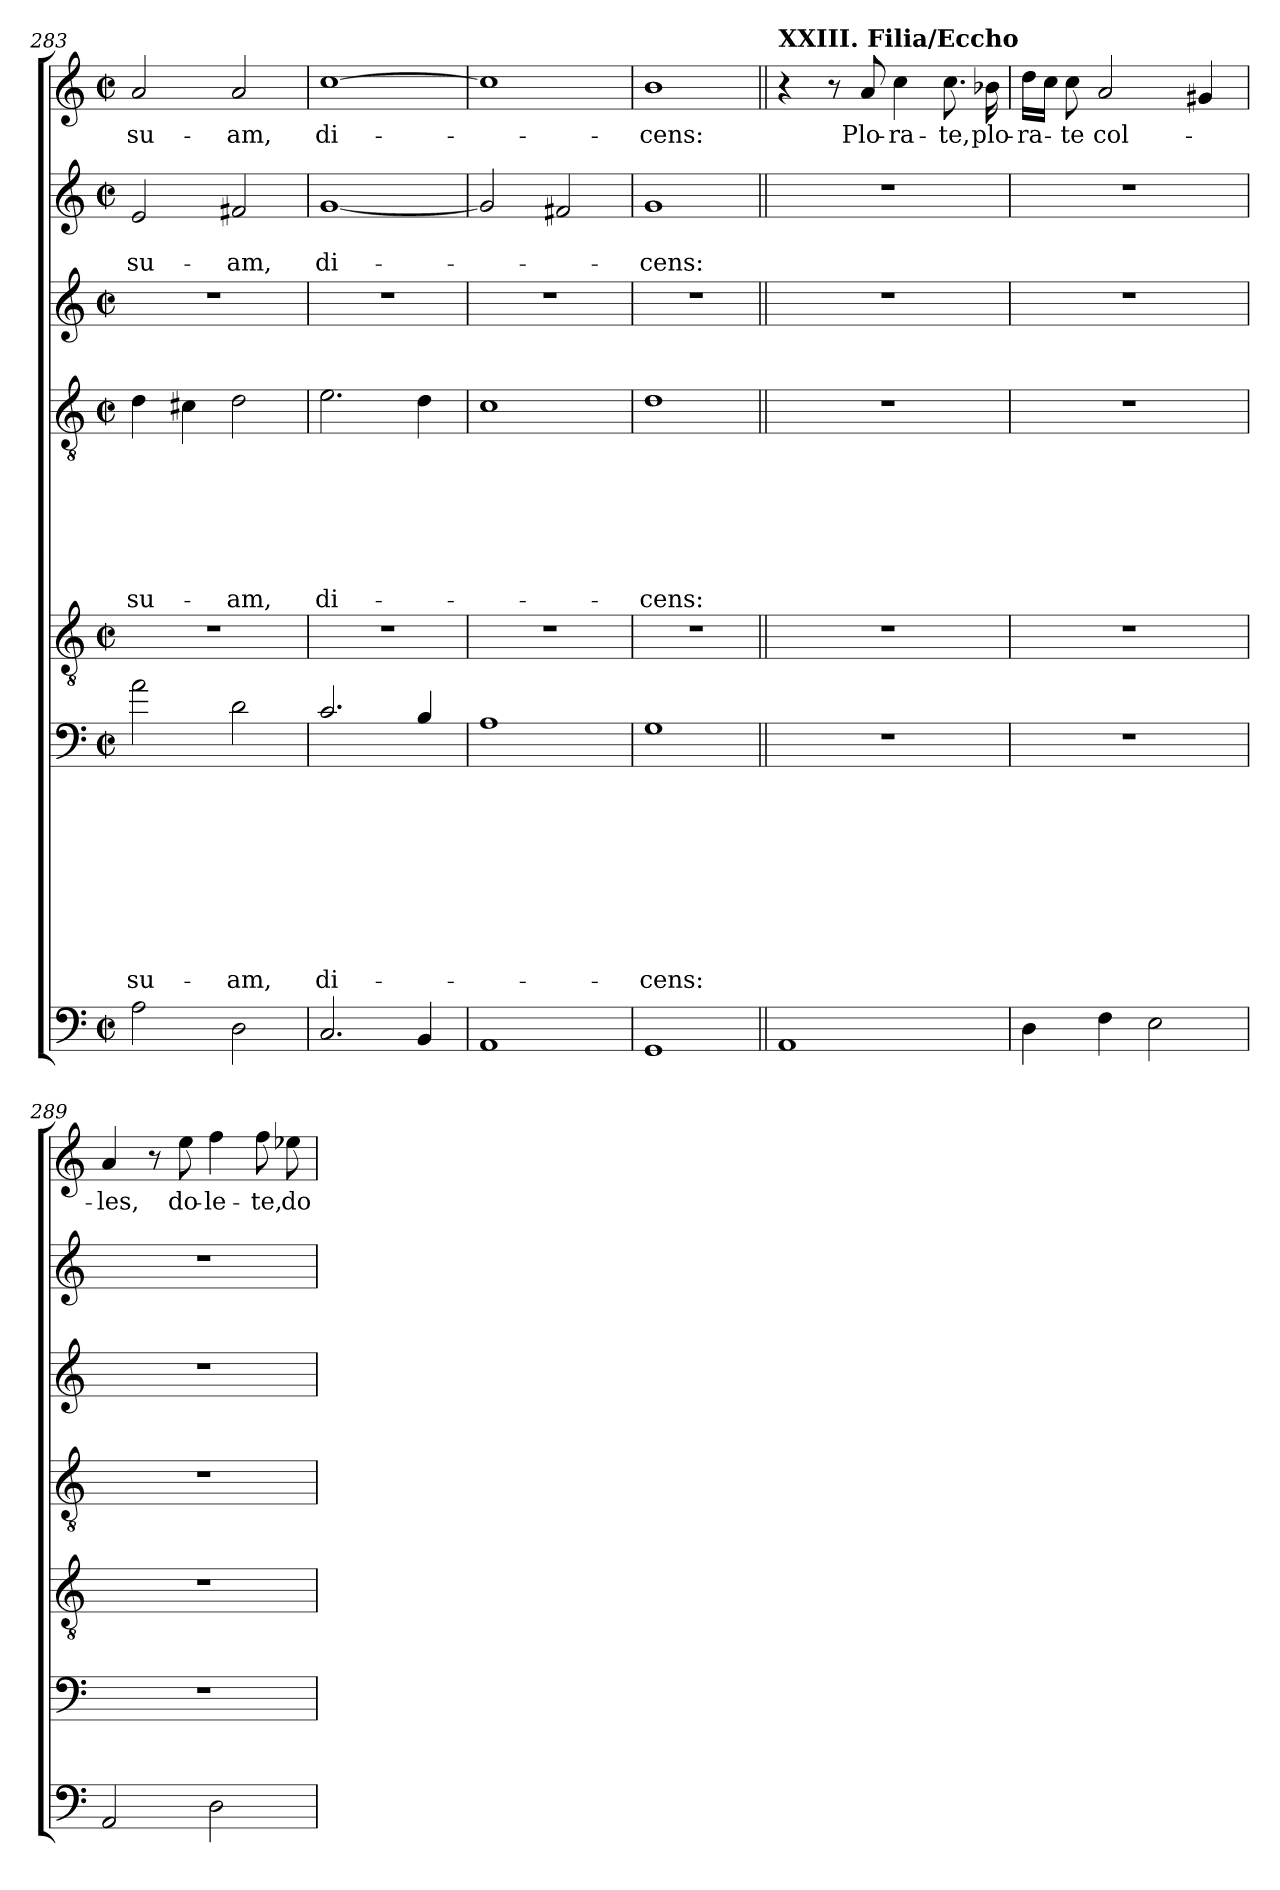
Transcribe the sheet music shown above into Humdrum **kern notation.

**kern	**kern	**text	**text	**text	**text	**text	**text	**text	**text	**text	**kern	**kern	**text	**text	**text	**text	**text	**text	**text	**kern	**kern	**text	**text	**kern	**text
*part7	*part6	*part6	*part6	*part6	*part6	*part6	*part6	*part6	*part6	*part6	*part5	*part4	*part4	*part4	*part4	*part4	*part4	*part4	*part4	*part3	*part2	*part2	*part2	*part1	*part1
*staff7	*staff6	*staff6	*staff6	*staff6	*staff6	*staff6	*staff6	*staff6	*staff6	*staff6	*staff5	*staff4	*staff4	*staff4	*staff4	*staff4	*staff4	*staff4	*staff4	*staff3	*staff2	*staff2	*staff2	*staff1	*staff1
*clefF4	*clefF4	*	*	*	*	*	*	*	*	*	*clefGv2	*clefGv2	*	*	*	*	*	*	*	*clefG2	*clefG2	*	*	*clefG2	*
*	*ITrd8c14	*	*	*	*	*	*	*	*	*	*	*	*	*	*	*	*	*	*	*	*	*	*	*	*
*k[]	*k[]	*	*	*	*	*	*	*	*	*	*k[]	*k[]	*	*	*	*	*	*	*	*k[]	*k[]	*	*	*k[]	*
*C:	*C:	*	*	*	*	*	*	*	*	*	*C:	*C:	*	*	*	*	*	*	*	*C:	*C:	*	*	*C:	*
*M2/2	*M2/2	*	*	*	*	*	*	*	*	*	*M2/2	*M2/2	*	*	*	*	*	*	*	*M2/2	*M2/2	*	*	*M2/2	*
*met(c|)	*met(c|)	*	*	*	*	*	*	*	*	*	*met(c|)	*met(c|)	*	*	*	*	*	*	*	*met(c|)	*met(c|)	*	*	*met(c|)	*
=283	=283	=283	=283	=283	=283	=283	=283	=283	=283	=283	=283	=283	=283	=283	=283	=283	=283	=283	=283	=283	=283	=283	=283	=283	=283
!	!	!	!	!	!	!	!	!	!	!LO:LY:b	!	!	!	!	!	!	!	!	!LO:LY:b	!	!	!	!LO:LY:b	!	!LO:LY:b
2A\	2A\	.	.	.	.	.	.	.	.	su-	1r	4d\	.	.	.	.	.	.	su-	1r	2e/	.	su-	2a/	su-
.	.	.	.	.	.	.	.	.	.	.	.	4c#X\	.	.	.	.	.	.	.	.	.	.	.	.	.
!	!	!	!	!	!	!	!	!	!	!LO:LY:b	!	!	!	!	!	!	!	!	!LO:LY:b	!	!	!	!LO:LY:b	!	!LO:LY:b
2D\	2D\	.	.	.	.	.	.	.	.	-am,	.	2d\	.	.	.	.	.	.	-am,	.	2f#X/	.	-am,	2a/	-am,
=284	=284	=284	=284	=284	=284	=284	=284	=284	=284	=284	=284	=284	=284	=284	=284	=284	=284	=284	=284	=284	=284	=284	=284	=284	=284
!	!	!	!	!	!	!	!	!	!	!LO:LY:b	!	!	!	!	!	!	!	!	!LO:LY:b	!	!	!	!LO:LY:b	!	!LO:LY:b
2.C/	2.C/	.	.	.	.	.	.	.	.	di-	1r	2.e\	.	.	.	.	.	.	di-	1r	[1g	.	di-	[1cc	di-
4BB/	4BB/	.	.	.	.	.	.	.	.	.	.	4d\	.	.	.	.	.	.	.	.	.	.	.	.	.
=285	=285	=285	=285	=285	=285	=285	=285	=285	=285	=285	=285	=285	=285	=285	=285	=285	=285	=285	=285	=285	=285	=285	=285	=285	=285
1AA	1AA	.	.	.	.	.	.	.	.	.	1r	1c	.	.	.	.	.	.	.	1r	2g/]	.	.	1cc]	.
.	.	.	.	.	.	.	.	.	.	.	.	.	.	.	.	.	.	.	.	.	2f#X/	.	.	.	.
=286	=286	=286	=286	=286	=286	=286	=286	=286	=286	=286	=286	=286	=286	=286	=286	=286	=286	=286	=286	=286	=286	=286	=286	=286	=286
!	!	!	!	!	!	!	!	!	!	!LO:LY:b	!	!	!	!	!	!	!	!	!LO:LY:b	!	!	!	!LO:LY:b	!	!LO:LY:b
1GG	1GG	.	.	.	.	.	.	.	.	-cens:	1r	1d	.	.	.	.	.	.	-cens:	1r	1g	.	-cens:	1b	-cens:
!!LO:LB:g=z
=287||	=287||	=287||	=287||	=287||	=287||	=287||	=287||	=287||	=287||	=287||	=287||	=287||	=287||	=287||	=287||	=287||	=287||	=287||	=287||	=287||	=287||	=287||	=287||	=287||	=287||
!	!	!	!	!	!	!	!	!	!	!	!	!	!	!	!	!	!	!	!	!	!	!	!	!LO:TX:a:B:t=XXIII. Filia/Eccho	!
1AA	1r	.	.	.	.	.	.	.	.	.	1r	1r	.	.	.	.	.	.	.	1r	1r	.	.	4r	.
.	.	.	.	.	.	.	.	.	.	.	.	.	.	.	.	.	.	.	.	.	.	.	.	8r	.
!	!	!	!	!	!	!	!	!	!	!	!	!	!	!	!	!	!	!	!	!	!	!	!	!	!LO:LY:b
.	.	.	.	.	.	.	.	.	.	.	.	.	.	.	.	.	.	.	.	.	.	.	.	8a/	Plo-
!	!	!	!	!	!	!	!	!	!	!	!	!	!	!	!	!	!	!	!	!	!	!	!	!	!LO:LY:b
.	.	.	.	.	.	.	.	.	.	.	.	.	.	.	.	.	.	.	.	.	.	.	.	4cc\	-ra-
!	!	!	!	!	!	!	!	!	!	!	!	!	!	!	!	!	!	!	!	!	!	!	!	!	!LO:LY:b
.	.	.	.	.	.	.	.	.	.	.	.	.	.	.	.	.	.	.	.	.	.	.	.	8.cc\	-te,
!	!	!	!	!	!	!	!	!	!	!	!	!	!	!	!	!	!	!	!	!	!	!	!	!	!LO:LY:b
.	.	.	.	.	.	.	.	.	.	.	.	.	.	.	.	.	.	.	.	.	.	.	.	16b-X\	plo-
=288	=288	=288	=288	=288	=288	=288	=288	=288	=288	=288	=288	=288	=288	=288	=288	=288	=288	=288	=288	=288	=288	=288	=288	=288	=288
!	!	!	!	!	!	!	!	!	!	!	!	!	!	!	!	!	!	!	!	!	!	!	!	!	!LO:LY:b
4D\	1r	.	.	.	.	.	.	.	.	.	1r	1r	.	.	.	.	.	.	.	1r	1r	.	.	16dd\LL	-ra-
.	.	.	.	.	.	.	.	.	.	.	.	.	.	.	.	.	.	.	.	.	.	.	.	16cc\JJ	.
!	!	!	!	!	!	!	!	!	!	!	!	!	!	!	!	!	!	!	!	!	!	!	!	!	!LO:LY:b
.	.	.	.	.	.	.	.	.	.	.	.	.	.	.	.	.	.	.	.	.	.	.	.	8cc\	-te
!	!	!	!	!	!	!	!	!	!	!	!	!	!	!	!	!	!	!	!	!	!	!	!	!	!LO:LY:b
4F\	.	.	.	.	.	.	.	.	.	.	.	.	.	.	.	.	.	.	.	.	.	.	.	2a/	col-
2E\	.	.	.	.	.	.	.	.	.	.	.	.	.	.	.	.	.	.	.	.	.	.	.	.	.
.	.	.	.	.	.	.	.	.	.	.	.	.	.	.	.	.	.	.	.	.	.	.	.	4g#X/	.
=289	=289	=289	=289	=289	=289	=289	=289	=289	=289	=289	=289	=289	=289	=289	=289	=289	=289	=289	=289	=289	=289	=289	=289	=289	=289
!	!	!	!	!	!	!	!	!	!	!	!	!	!	!	!	!	!	!	!	!	!	!	!	!	!LO:LY:b
2AA/	1r	.	.	.	.	.	.	.	.	.	1r	1r	.	.	.	.	.	.	.	1r	1r	.	.	4a/	-les,
.	.	.	.	.	.	.	.	.	.	.	.	.	.	.	.	.	.	.	.	.	.	.	.	8r	.
!	!	!	!	!	!	!	!	!	!	!	!	!	!	!	!	!	!	!	!	!	!	!	!	!	!LO:LY:b
.	.	.	.	.	.	.	.	.	.	.	.	.	.	.	.	.	.	.	.	.	.	.	.	8ee\	do-
!	!	!	!	!	!	!	!	!	!	!	!	!	!	!	!	!	!	!	!	!	!	!	!	!	!LO:LY:b
2D\	.	.	.	.	.	.	.	.	.	.	.	.	.	.	.	.	.	.	.	.	.	.	.	4ff\	-le-
!	!	!	!	!	!	!	!	!	!	!	!	!	!	!	!	!	!	!	!	!	!	!	!	!	!LO:LY:b
.	.	.	.	.	.	.	.	.	.	.	.	.	.	.	.	.	.	.	.	.	.	.	.	8ff\	-te,
!	!	!	!	!	!	!	!	!	!	!	!	!	!	!	!	!	!	!	!	!	!	!	!	!	!LO:LY:b
.	.	.	.	.	.	.	.	.	.	.	.	.	.	.	.	.	.	.	.	.	.	.	.	8ee-X\	do-
=	=	=	=	=	=	=	=	=	=	=	=	=	=	=	=	=	=	=	=	=	=	=	=	=	=
*-	*-	*-	*-	*-	*-	*-	*-	*-	*-	*-	*-	*-	*-	*-	*-	*-	*-	*-	*-	*-	*-	*-	*-	*-	*-
